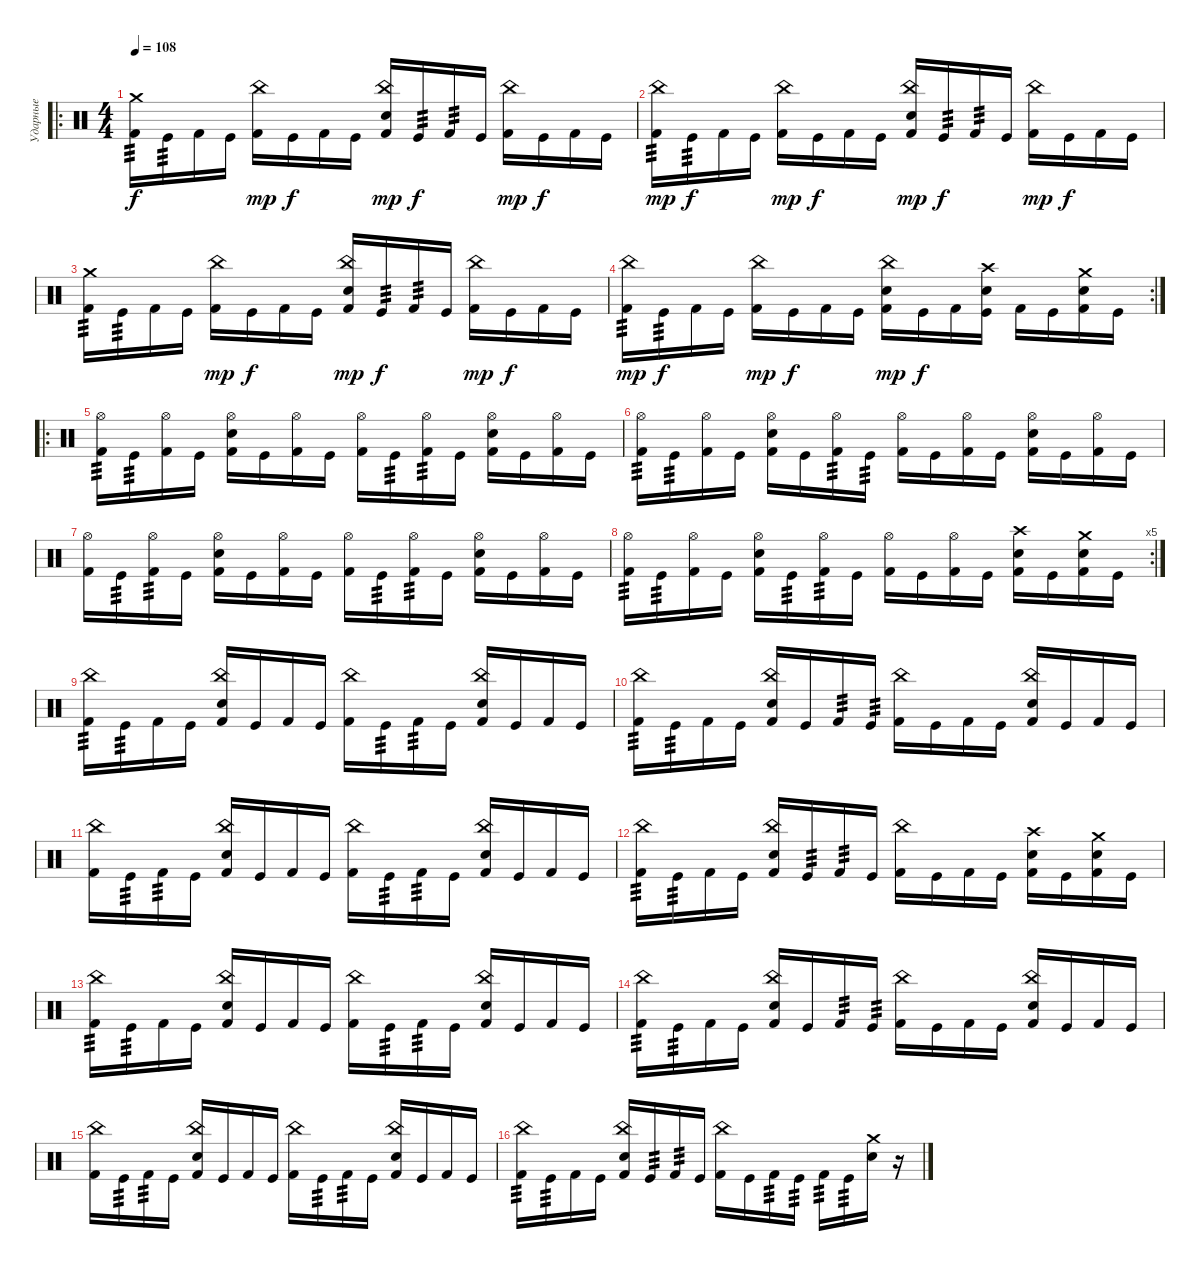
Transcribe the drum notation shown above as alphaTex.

\track ("Ударные" "Ударные") {instrument percussion}
\staff {score}
\articulation defaults
\ro
\ts (4 4)
\tempo 108
\clef neutral
\ks c
("Crash medium (hit)" "Kick (hit) 2").16{tp 3 dy f} "Kick (hit)".16{tp 3} "Kick (hit) 2".16 "Kick (hit)".16 ("China (hit)" "Kick (hit) 2").16{dy mp} "Kick (hit)".16{dy f} "Kick (hit) 2".16 "Kick (hit)".16 ("China (hit)" "Snare (hit) 2" "Kick (hit) 2").16{dy mp} "Kick (hit)".16{tp 3 dy f} "Kick (hit) 2".16{tp 3} "Kick (hit)".16 ("China (hit)" "Kick (hit) 2").16{dy mp} "Kick (hit)".16{dy f} "Kick (hit) 2".16 "Kick (hit)".16 |
("China (hit)" "Kick (hit) 2").16{tp 3 dy mp} "Kick (hit)".16{tp 3 dy f} "Kick (hit) 2".16 "Kick (hit)".16 ("China (hit)" "Kick (hit) 2").16{dy mp} "Kick (hit)".16{dy f} "Kick (hit) 2".16 "Kick (hit)".16 ("China (hit)" "Snare (hit) 2" "Kick (hit) 2").16{dy mp} "Kick (hit)".16{tp 3 dy f} "Kick (hit) 2".16{tp 3} "Kick (hit)".16 ("China (hit)" "Kick (hit) 2").16{dy mp} "Kick (hit)".16{dy f} "Kick (hit) 2".16 "Kick (hit)".16 |
("Crash medium (hit)" "Kick (hit) 2").16{tp 3} "Kick (hit)".16{tp 3} "Kick (hit) 2".16 "Kick (hit)".16 ("China (hit)" "Kick (hit) 2").16{dy mp} "Kick (hit)".16{dy f} "Kick (hit) 2".16 "Kick (hit)".16 ("China (hit)" "Snare (hit) 2" "Kick (hit) 2").16{dy mp} "Kick (hit)".16{tp 3 dy f} "Kick (hit) 2".16{tp 3} "Kick (hit)".16 ("China (hit)" "Kick (hit) 2").16{dy mp} "Kick (hit)".16{dy f} "Kick (hit) 2".16 "Kick (hit)".16 |
\rc 2
("China (hit)" "Kick (hit) 2").16{tp 3 dy mp} "Kick (hit)".16{tp 3 dy f} "Kick (hit) 2".16 "Kick (hit)".16 ("China (hit)" "Kick (hit) 2").16{dy mp} "Kick (hit)".16{dy f} "Kick (hit) 2".16 "Kick (hit)".16 ("China (hit)" "Snare (hit) 2" "Kick (hit) 2").16{dy mp} "Kick (hit)".16{dy f} "Kick (hit) 2".16 ("Crash high (hit)" "Snare (hit) 2" "Kick (hit)").16 "Kick (hit) 2".16 "Kick (hit)".16 ("Crash medium (hit)" "Snare (hit) 2" "Kick (hit) 2").16 "Kick (hit)".16 |
\ro
("Hi-Hat (open)" "Kick (hit) 2").16{tp 3} "Kick (hit)".16{tp 3} ("Hi-Hat (open)" "Kick (hit) 2").16 "Kick (hit)".16 ("Hi-Hat (open)" "Snare (hit) 2" "Kick (hit) 2").16 "Kick (hit)".16 ("Hi-Hat (open)" "Kick (hit) 2").16 "Kick (hit)".16 ("Hi-Hat (open)" "Kick (hit) 2").16 "Kick (hit)".16{tp 3} ("Hi-Hat (open)" "Kick (hit) 2").16{tp 3} "Kick (hit)".16 ("Hi-Hat (open)" "Snare (hit) 2" "Kick (hit) 2").16 "Kick (hit)".16 ("Hi-Hat (open)" "Kick (hit) 2").16 "Kick (hit)".16 |
("Hi-Hat (open)" "Kick (hit) 2").16{tp 3} "Kick (hit)".16{tp 3} ("Hi-Hat (open)" "Kick (hit) 2").16 "Kick (hit)".16 ("Hi-Hat (open)" "Snare (hit) 2" "Kick (hit) 2").16 "Kick (hit)".16 ("Hi-Hat (open)" "Kick (hit) 2").16{tp 3} "Kick (hit)".16{tp 3} ("Hi-Hat (open)" "Kick (hit) 2").16 "Kick (hit)".16 ("Hi-Hat (open)" "Kick (hit) 2").16 "Kick (hit)".16 ("Hi-Hat (open)" "Snare (hit) 2" "Kick (hit) 2").16 "Kick (hit)".16 ("Hi-Hat (open)" "Kick (hit) 2").16 "Kick (hit)".16 |
("Hi-Hat (open)" "Kick (hit) 2").16 "Kick (hit)".16{tp 3} ("Hi-Hat (open)" "Kick (hit) 2").16{tp 3} "Kick (hit)".16 ("Hi-Hat (open)" "Snare (hit) 2" "Kick (hit) 2").16 "Kick (hit)".16 ("Hi-Hat (open)" "Kick (hit) 2").16 "Kick (hit)".16 ("Hi-Hat (open)" "Kick (hit) 2").16 "Kick (hit)".16{tp 3} ("Hi-Hat (open)" "Kick (hit) 2").16{tp 3} "Kick (hit)".16 ("Hi-Hat (open)" "Snare (hit) 2" "Kick (hit) 2").16 "Kick (hit)".16 ("Hi-Hat (open)" "Kick (hit) 2").16 "Kick (hit)".16 |
\rc 5
("Hi-Hat (open)" "Kick (hit) 2").16{tp 3} "Kick (hit)".16{tp 3} ("Hi-Hat (open)" "Kick (hit) 2").16 "Kick (hit)".16 ("Hi-Hat (open)" "Snare (hit) 2" "Kick (hit) 2").16 "Kick (hit)".16{tp 3} ("Hi-Hat (open)" "Kick (hit) 2").16{tp 3} "Kick (hit)".16 ("Hi-Hat (open)" "Kick (hit) 2").16 "Kick (hit)".16 ("Hi-Hat (open)" "Kick (hit) 2").16 "Kick (hit)".16 ("Crash high (hit)" "Snare (hit) 2" "Kick (hit) 2").16 "Kick (hit)".16 ("Crash medium (hit)" "Snare (hit) 2" "Kick (hit) 2").16 "Kick (hit)".16 |
("China (hit)" "Kick (hit) 2").16{tp 3} "Kick (hit)".16{tp 3} "Kick (hit) 2".16 "Kick (hit)".16 ("China (hit)" "Snare (hit) 2" "Kick (hit) 2").16 "Kick (hit)".16 "Kick (hit) 2".16 "Kick (hit)".16 ("China (hit)" "Kick (hit) 2").16 "Kick (hit)".16{tp 3} "Kick (hit) 2".16{tp 3} "Kick (hit)".16 ("China (hit)" "Snare (hit) 2" "Kick (hit) 2").16 "Kick (hit)".16 "Kick (hit) 2".16 "Kick (hit)".16 |
("China (hit)" "Kick (hit) 2").16{tp 3} "Kick (hit)".16{tp 3} "Kick (hit) 2".16 "Kick (hit)".16 ("China (hit)" "Snare (hit) 2" "Kick (hit) 2").16 "Kick (hit)".16 "Kick (hit) 2".16{tp 3} "Kick (hit)".16{tp 3} ("China (hit)" "Kick (hit) 2").16 "Kick (hit)".16 "Kick (hit) 2".16 "Kick (hit)".16 ("China (hit)" "Snare (hit) 2" "Kick (hit) 2").16 "Kick (hit)".16 "Kick (hit) 2".16 "Kick (hit)".16 |
("China (hit)" "Kick (hit) 2").16 "Kick (hit)".16{tp 3} "Kick (hit) 2".16{tp 3} "Kick (hit)".16 ("China (hit)" "Snare (hit) 2" "Kick (hit) 2").16 "Kick (hit)".16 "Kick (hit) 2".16 "Kick (hit)".16 ("China (hit)" "Kick (hit) 2").16 "Kick (hit)".16{tp 3} "Kick (hit) 2".16{tp 3} "Kick (hit)".16 ("China (hit)" "Snare (hit) 2" "Kick (hit) 2").16 "Kick (hit)".16 "Kick (hit) 2".16 "Kick (hit)".16 |
("China (hit)" "Kick (hit) 2").16{tp 3} "Kick (hit)".16{tp 3} "Kick (hit) 2".16 "Kick (hit)".16 ("China (hit)" "Snare (hit) 2" "Kick (hit) 2").16 "Kick (hit)".16{tp 3} "Kick (hit) 2".16{tp 3} "Kick (hit)".16 ("China (hit)" "Kick (hit) 2").16 "Kick (hit)".16 "Kick (hit) 2".16 "Kick (hit)".16 ("Crash high (hit)" "Snare (hit) 2" "Kick (hit) 2").16 "Kick (hit)".16 ("Crash medium (hit)" "Snare (hit) 2" "Kick (hit) 2").16 "Kick (hit)".16 |
("China (hit)" "Kick (hit) 2").16{tp 3} "Kick (hit)".16{tp 3} "Kick (hit) 2".16 "Kick (hit)".16 ("China (hit)" "Snare (hit) 2" "Kick (hit) 2").16 "Kick (hit)".16 "Kick (hit) 2".16 "Kick (hit)".16 ("China (hit)" "Kick (hit) 2").16 "Kick (hit)".16{tp 3} "Kick (hit) 2".16{tp 3} "Kick (hit)".16 ("China (hit)" "Snare (hit) 2" "Kick (hit) 2").16 "Kick (hit)".16 "Kick (hit) 2".16 "Kick (hit)".16 |
("China (hit)" "Kick (hit) 2").16{tp 3} "Kick (hit)".16{tp 3} "Kick (hit) 2".16 "Kick (hit)".16 ("China (hit)" "Snare (hit) 2" "Kick (hit) 2").16 "Kick (hit)".16 "Kick (hit) 2".16{tp 3} "Kick (hit)".16{tp 3} ("China (hit)" "Kick (hit) 2").16 "Kick (hit)".16 "Kick (hit) 2".16 "Kick (hit)".16 ("China (hit)" "Snare (hit) 2" "Kick (hit) 2").16 "Kick (hit)".16 "Kick (hit) 2".16 "Kick (hit)".16 |
("China (hit)" "Kick (hit) 2").16 "Kick (hit)".16{tp 3} "Kick (hit) 2".16{tp 3} "Kick (hit)".16 ("China (hit)" "Snare (hit) 2" "Kick (hit) 2").16 "Kick (hit)".16 "Kick (hit) 2".16 "Kick (hit)".16 ("China (hit)" "Kick (hit) 2").16 "Kick (hit)".16{tp 3} "Kick (hit) 2".16{tp 3} "Kick (hit)".16 ("China (hit)" "Snare (hit) 2" "Kick (hit) 2").16 "Kick (hit)".16 "Kick (hit) 2".16 "Kick (hit)".16 |
("China (hit)" "Kick (hit) 2").16{tp 3} "Kick (hit)".16{tp 3} "Kick (hit) 2".16 "Kick (hit)".16 ("China (hit)" "Snare (hit) 2" "Kick (hit) 2").16 "Kick (hit)".16{tp 3} "Kick (hit) 2".16{tp 3} "Kick (hit)".16 ("China (hit)" "Kick (hit) 2").16 "Kick (hit)".16 "Kick (hit) 2".16{tp 3} "Kick (hit)".16{tp 3} "Kick (hit) 2".16{tp 3} "Kick (hit)".16{tp 3} ("Crash medium (hit)" "Snare (hit) 2").16 r.16
